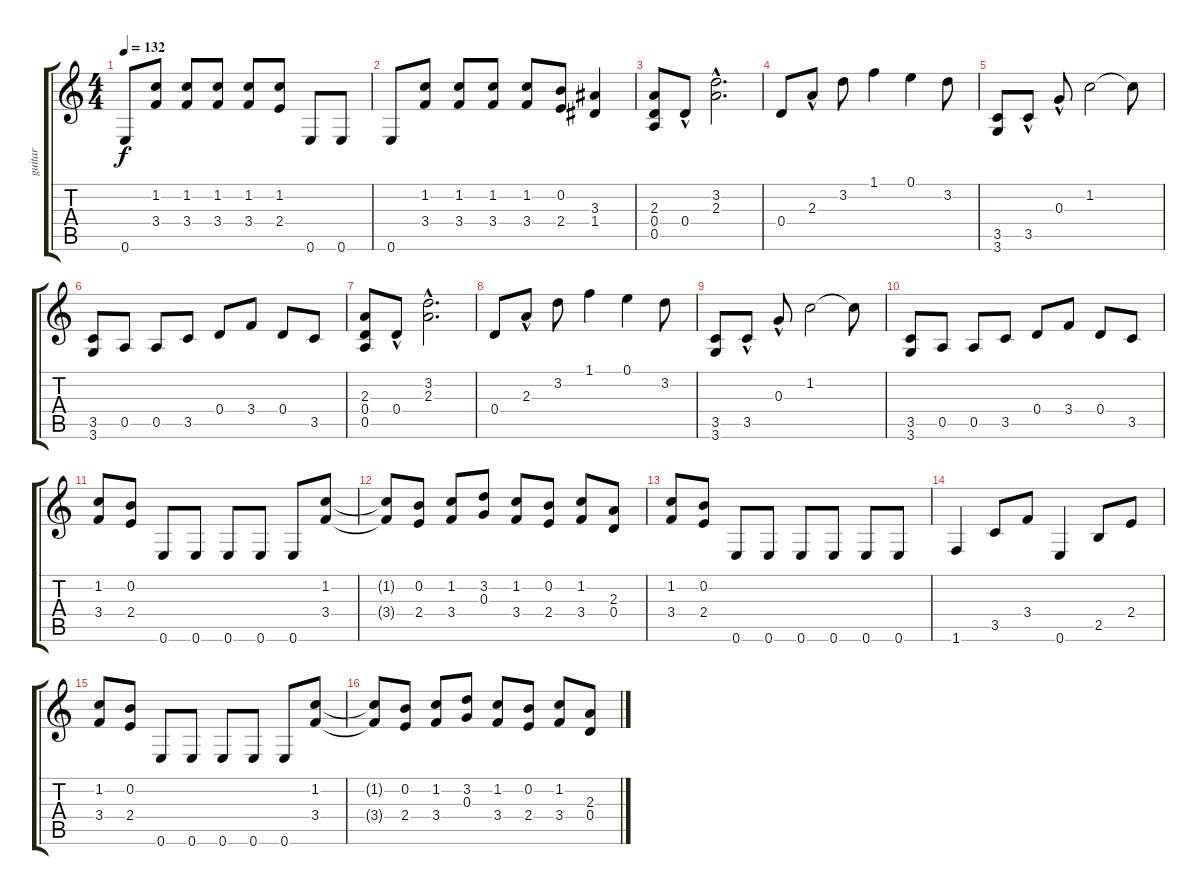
\track ("guitar" "guitar") {instrument distortionguitar}
\staff {score tabs}
\tuning (E4 B3 G3 D3 A2 E2) {hide}
\ts (4 4)
\tempo 132
\clef g2
\ks c
0.6.8{dy f} (1.2 3.4).8 (1.2 3.4).8 (1.2 3.4).8 (1.2 3.4).8 (1.2 2.4).8 0.6.8 0.6.8 |
0.6.8 (1.2 3.4).8 (1.2 3.4).8 (1.2 3.4).8 (1.2 3.4).8 (0.2 2.4).8 (3.3 1.4).4 |
(2.3 0.4 0.5).8 0.4{hac}.8 (3.2 2.3{hac}).2{d} |
0.4.8 2.3{hac}.8 3.2.8 1.1.4 0.1.4 3.2.8 |
(3.5 3.6).8 3.5{hac}.8 0.3{hac}.8 1.2.2 1.2{t}.8 |
(3.5 3.6).8 0.5.8 0.5.8 3.5.8 0.4.8 3.4.8 0.4.8 3.5.8 |
(2.3 0.4 0.5).8 0.4{hac}.8 (3.2 2.3{hac}).2{d} |
0.4.8 2.3{hac}.8 3.2.8 1.1.4 0.1.4 3.2.8 |
(3.5 3.6).8 3.5{hac}.8 0.3{hac}.8 1.2.2 1.2{t}.8 |
(3.5 3.6).8 0.5.8 0.5.8 3.5.8 0.4.8 3.4.8 0.4.8 3.5.8 |
(1.2 3.4).8 (0.2 2.4).8 0.6.8 0.6.8 0.6.8 0.6.8 0.6.8 (1.2 3.4).8 |
(1.2{t} 3.4{t}).8 (0.2 2.4).8 (1.2 3.4).8 (3.2 0.3).8 (1.2 3.4).8 (0.2 2.4).8 (1.2 3.4).8 (2.3 0.4).8 |
(1.2 3.4).8 (0.2 2.4).8 0.6.8 0.6.8 0.6.8 0.6.8 0.6.8 0.6.8 |
1.6.4 3.5.8 3.4.8 0.6.4 2.5.8 2.4.8 |
(1.2 3.4).8 (0.2 2.4).8 0.6.8 0.6.8 0.6.8 0.6.8 0.6.8 (1.2 3.4).8 |
(1.2{t} 3.4{t}).8 (0.2 2.4).8 (1.2 3.4).8 (3.2 0.3).8 (1.2 3.4).8 (0.2 2.4).8 (1.2 3.4).8 (2.3 0.4).8
